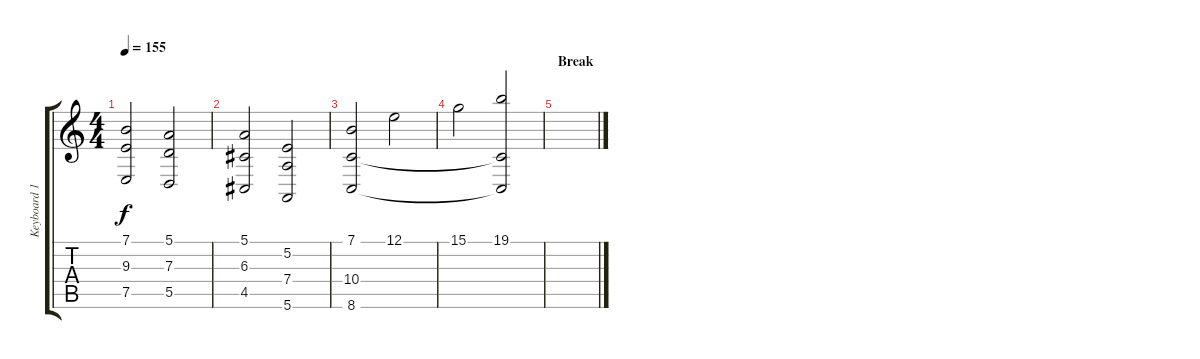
\track ("Keyboard 1" "Keyboard 1") {instrument stringensemble1}
\staff {score tabs}
\tuning (E4 B3 G3 D3 A2 E2) {hide}
\ts (4 4)
\tempo 155
\clef g2
\ks c
(7.1 9.3 7.5).2{dy f} (5.1 7.3 5.5).2 |
(5.1 6.3 4.5).2 (5.2 7.4 5.6).2 |
(7.1 10.4 8.6).2 12.1.2 |
15.1.2 (19.1 10.4{t} 8.6{t}).2 |
\section ("" "Break")
